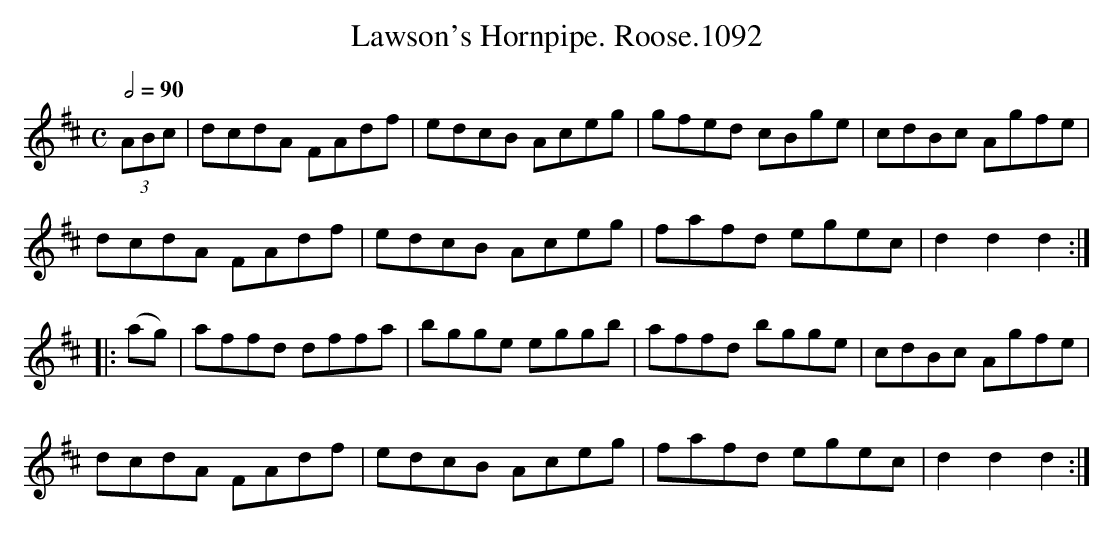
X:1
T:Lawson's Hornpipe. Roose.1092
M:C
L:1/8
Q:1/2=90
K:D
(3ABc|dcdA FAdf|edcB Aceg|gfed cBge|cdBc Agfe|
dcdA FAdf|edcB Aceg|fafd egec|d2d2d2:|
|:(ag)|affd dffa| bgge eggb|affd bgge|cdBc Agfe|
dcdA FAdf|edcB Aceg | fafd egec| d2d2d2:|
